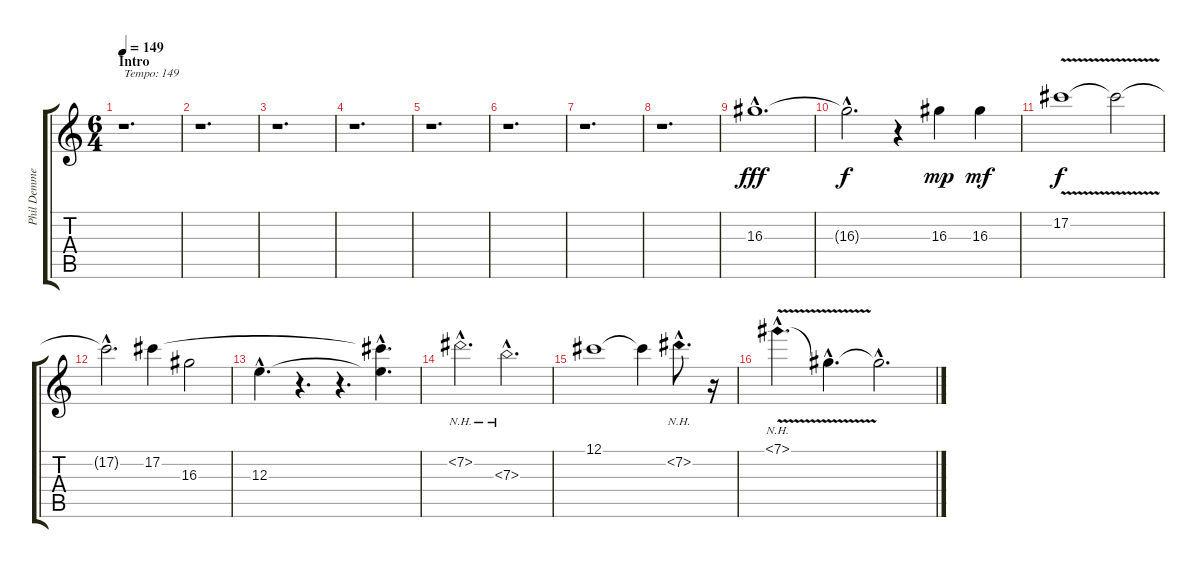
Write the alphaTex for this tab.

\track ("Phil Demmel" "Phil Demme") {instrument distortionguitar}
\staff {score tabs}
\tuning (Db4 Ab3 E3 B2 Gb2 B1) {hide}
\ts (6 4)
\section ("" "Intro")
\tempo 149
\clef g2
\ks c
r.1{d txt "Tempo: 149" dy fff volume 8 instrument distortionguitar} |
r.1{d} |
r.1{d} |
r.1{d} |
r.1{d} |
r.1{d} |
r.1{d} |
r.1{d} |
16.3{hac}.1{d volume 14 balance 16 instrument electricguitarclean} |
16.3{hac t}.2{d dy f} r.4 16.3.4{dy mp} 16.3.4{dy mf} |
17.2{v}.1{dy f} 17.2{t}.2 |
17.2{hac t}.2{d} 17.2.4 16.3.2 |
12.3{hac}.4{d} r.4{d volume 2} r.4{d} (17.2{hac t} 12.3{hac t}).4{d} |
7.2{nh hac}.2{d volume 12} 7.3{nh hac}.2{d} |
12.1.1 12.1{t}.4 7.2{nh hac}.8{d} r.16 |
7.1{nh v hac}.4{d} 7.1{hac t}.4{d} 7.1{hac t}.2{d volume 4}
